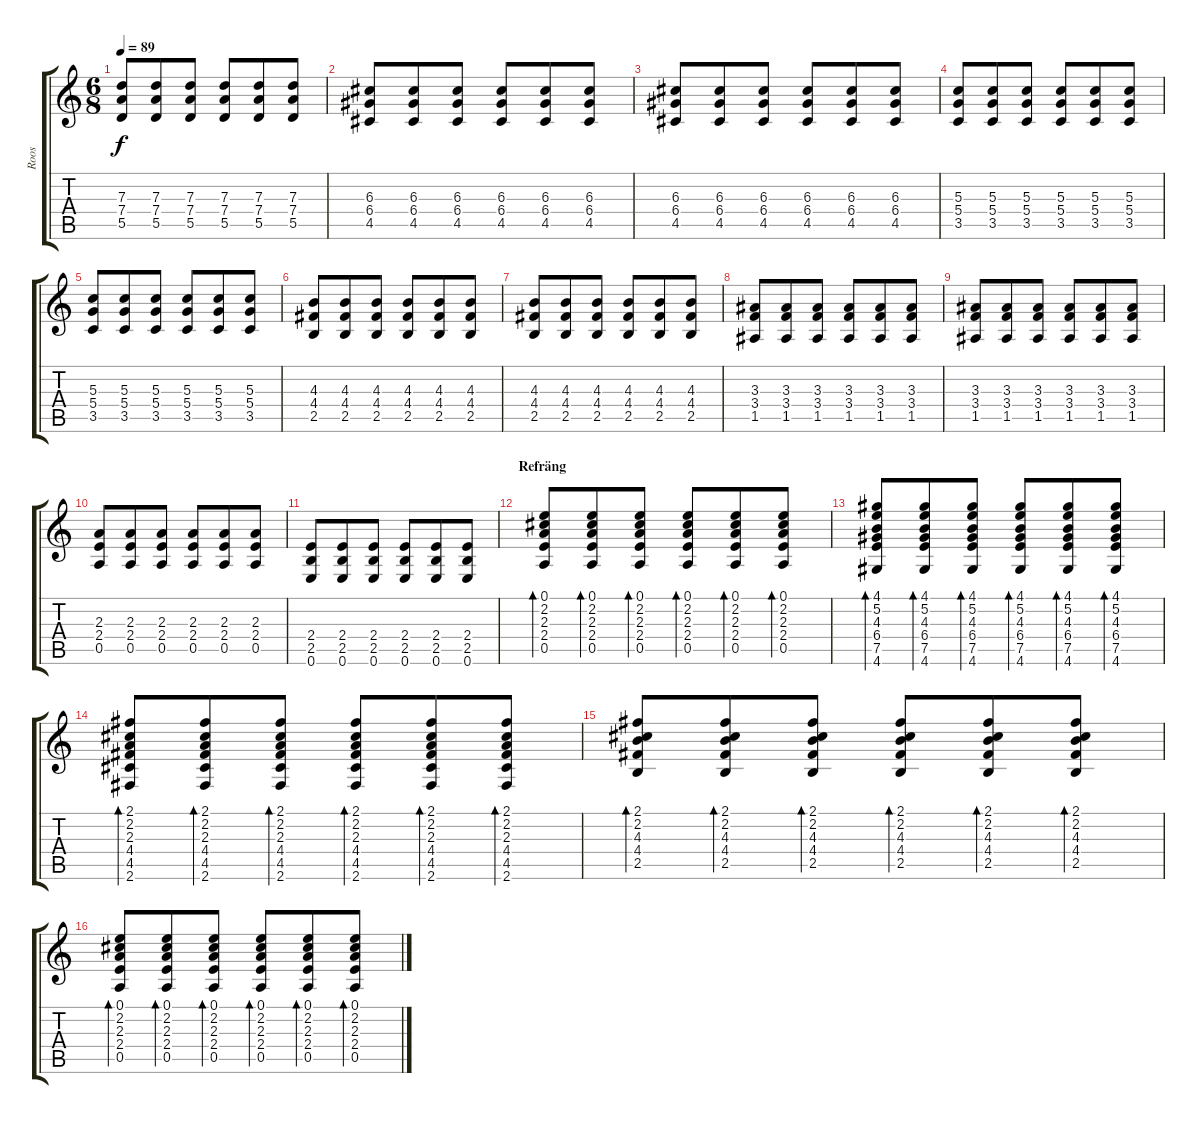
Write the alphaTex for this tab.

\track ("Roos" "Roos") {instrument electricguitarclean}
\staff {score tabs}
\tuning (E4 B3 G3 D3 A2 E2) {hide}
\ts (6 8)
\tempo 89
\clef g2
\ks c
(7.3 7.4 5.5).8{dy f} (7.3 7.4 5.5).8 (7.3 7.4 5.5).8 (7.3 7.4 5.5).8 (7.3 7.4 5.5).8 (7.3 7.4 5.5).8 |
(6.3 6.4 4.5).8 (6.3 6.4 4.5).8 (6.3 6.4 4.5).8 (6.3 6.4 4.5).8 (6.3 6.4 4.5).8 (6.3 6.4 4.5).8 |
(6.3 6.4 4.5).8 (6.3 6.4 4.5).8 (6.3 6.4 4.5).8 (6.3 6.4 4.5).8 (6.3 6.4 4.5).8 (6.3 6.4 4.5).8 |
(5.3 5.4 3.5).8 (5.3 5.4 3.5).8 (5.3 5.4 3.5).8 (5.3 5.4 3.5).8 (5.3 5.4 3.5).8 (5.3 5.4 3.5).8 |
(5.3 5.4 3.5).8 (5.3 5.4 3.5).8 (5.3 5.4 3.5).8 (5.3 5.4 3.5).8 (5.3 5.4 3.5).8 (5.3 5.4 3.5).8 |
(4.3 4.4 2.5).8 (4.3 4.4 2.5).8 (4.3 4.4 2.5).8 (4.3 4.4 2.5).8 (4.3 4.4 2.5).8 (4.3 4.4 2.5).8 |
(4.3 4.4 2.5).8 (4.3 4.4 2.5).8 (4.3 4.4 2.5).8 (4.3 4.4 2.5).8 (4.3 4.4 2.5).8 (4.3 4.4 2.5).8 |
(3.3 3.4 1.5).8 (3.3 3.4 1.5).8 (3.3 3.4 1.5).8 (3.3 3.4 1.5).8 (3.3 3.4 1.5).8 (3.3 3.4 1.5).8 |
(3.3 3.4 1.5).8 (3.3 3.4 1.5).8 (3.3 3.4 1.5).8 (3.3 3.4 1.5).8 (3.3 3.4 1.5).8 (3.3 3.4 1.5).8 |
(2.3 2.4 0.5).8 (2.3 2.4 0.5).8 (2.3 2.4 0.5).8 (2.3 2.4 0.5).8 (2.3 2.4 0.5).8 (2.3 2.4 0.5).8 |
(2.4 2.5 0.6).8 (2.4 2.5 0.6).8 (2.4 2.5 0.6).8 (2.4 2.5 0.6).8 (2.4 2.5 0.6).8 (2.4 2.5 0.6).8 |
\section ("" "Refräng")
(0.1 2.2 2.3 2.4 0.5).8{bd 30 volume 9 instrument overdrivenguitar} (0.1 2.2 2.3 2.4 0.5).8{bd 30} (0.1 2.2 2.3 2.4 0.5).8{bd 30} (0.1 2.2 2.3 2.4 0.5).8{bd 30} (0.1 2.2 2.3 2.4 0.5).8{bd 30} (0.1 2.2 2.3 2.4 0.5).8{bd 30} |
(4.1 5.2 4.3 6.4 7.5 4.6).8{bd 30} (4.1 5.2 4.3 6.4 7.5 4.6).8{bd 30} (4.1 5.2 4.3 6.4 7.5 4.6).8{bd 30} (4.1 5.2 4.3 6.4 7.5 4.6).8{bd 30} (4.1 5.2 4.3 6.4 7.5 4.6).8{bd 30} (4.1 5.2 4.3 6.4 7.5 4.6).8{bd 30} |
(2.1 2.2 2.3 4.4 4.5 2.6).8{bd 30} (2.1 2.2 2.3 4.4 4.5 2.6).8{bd 30} (2.1 2.2 2.3 4.4 4.5 2.6).8{bd 30} (2.1 2.2 2.3 4.4 4.5 2.6).8{bd 30} (2.1 2.2 2.3 4.4 4.5 2.6).8{bd 30} (2.1 2.2 2.3 4.4 4.5 2.6).8{bd 30} |
(2.1 2.2 4.3 4.4 2.5).8{bd 30} (2.1 2.2 4.3 4.4 2.5).8{bd 30} (2.1 2.2 4.3 4.4 2.5).8{bd 30} (2.1 2.2 4.3 4.4 2.5).8{bd 30} (2.1 2.2 4.3 4.4 2.5).8{bd 30} (2.1 2.2 4.3 4.4 2.5).8{bd 30} |
(0.1 2.2 2.3 2.4 0.5).8{bd 30} (0.1 2.2 2.3 2.4 0.5).8{bd 30} (0.1 2.2 2.3 2.4 0.5).8{bd 30} (0.1 2.2 2.3 2.4 0.5).8{bd 30} (0.1 2.2 2.3 2.4 0.5).8{bd 30} (0.1 2.2 2.3 2.4 0.5).8{bd 30}
